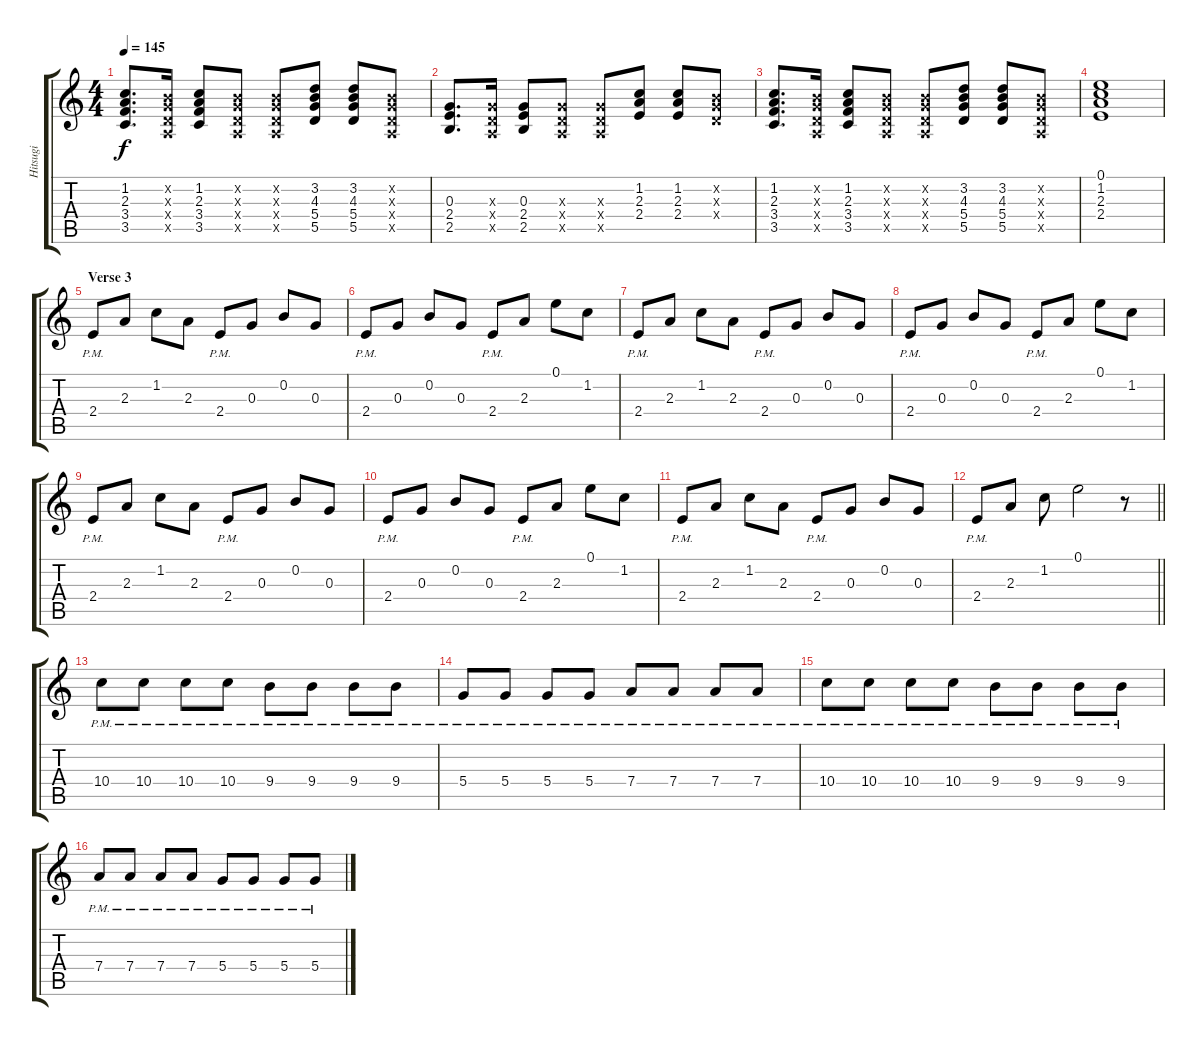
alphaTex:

\track ("Hitsugi" "Hitsugi") {instrument distortionguitar}
\staff {score tabs}
\tuning (E4 B3 G3 D3 A2 E2) {hide}
\ts (4 4)
\tempo 145
\clef g2
\ks c
(1.2 2.3 3.4 3.5).8{d dy f} (0.2{x} 0.3{x} 0.4{x} 0.5{x}).16 (1.2 2.3 3.4 3.5).8 (0.2{x} 0.3{x} 0.4{x} 0.5{x}).8 (0.2{x} 0.3{x} 0.4{x} 0.5{x}).8 (3.2 4.3 5.4 5.5).8 (3.2 4.3 5.4 5.5).8 (0.2{x} 0.3{x} 0.4{x} 0.5{x}).8 |
(0.3 2.4 2.5).8{d} (0.3{x} 0.4{x} 0.5{x}).16 (0.3 2.4 2.5).8 (0.3{x} 0.4{x} 0.5{x}).8 (0.3{x} 0.4{x} 0.5{x}).8 (1.2 2.3 2.4).8 (1.2 2.3 2.4).8 (0.2{x} 0.3{x} 0.4{x}).8 |
(1.2 2.3 3.4 3.5).8{d} (0.2{x} 0.3{x} 0.4{x} 0.5{x}).16 (1.2 2.3 3.4 3.5).8 (0.2{x} 0.3{x} 0.4{x} 0.5{x}).8 (0.2{x} 0.3{x} 0.4{x} 0.5{x}).8 (3.2 4.3 5.4 5.5).8 (3.2 4.3 5.4 5.5).8 (0.2{x} 0.3{x} 0.4{x} 0.5{x}).8 |
(0.1 1.2 2.3 2.4).1 |
\section ("" "Verse 3")
2.4{pm}.8 2.3.8 1.2.8 2.3.8 2.4{pm}.8 0.3.8 0.2.8 0.3.8 |
2.4{pm}.8 0.3.8 0.2.8 0.3.8 2.4{pm}.8 2.3.8 0.1.8 1.2.8 |
2.4{pm}.8 2.3.8 1.2.8 2.3.8 2.4{pm}.8 0.3.8 0.2.8 0.3.8 |
2.4{pm}.8 0.3.8 0.2.8 0.3.8 2.4{pm}.8 2.3.8 0.1.8 1.2.8 |
2.4{pm}.8 2.3.8 1.2.8 2.3.8 2.4{pm}.8 0.3.8 0.2.8 0.3.8 |
2.4{pm}.8 0.3.8 0.2.8 0.3.8 2.4{pm}.8 2.3.8 0.1.8 1.2.8 |
2.4{pm}.8 2.3.8 1.2.8 2.3.8 2.4{pm}.8 0.3.8 0.2.8 0.3.8 |
\barLineRight lightlight
2.4{pm}.8 2.3.8 1.2.8 0.1.2 r.8 |
10.4{pm}.8 10.4{pm}.8 10.4{pm}.8 10.4{pm}.8 9.4{pm}.8 9.4{pm}.8 9.4{pm}.8 9.4{pm}.8 |
5.4{pm}.8 5.4{pm}.8 5.4{pm}.8 5.4{pm}.8 7.4{pm}.8 7.4{pm}.8 7.4{pm}.8 7.4{pm}.8 |
10.4{pm}.8 10.4{pm}.8 10.4{pm}.8 10.4{pm}.8 9.4{pm}.8 9.4{pm}.8 9.4{pm}.8 9.4{pm}.8 |
7.4{pm}.8 7.4{pm}.8 7.4{pm}.8 7.4{pm}.8 5.4{pm}.8 5.4{pm}.8 5.4{pm}.8 5.4{pm}.8
